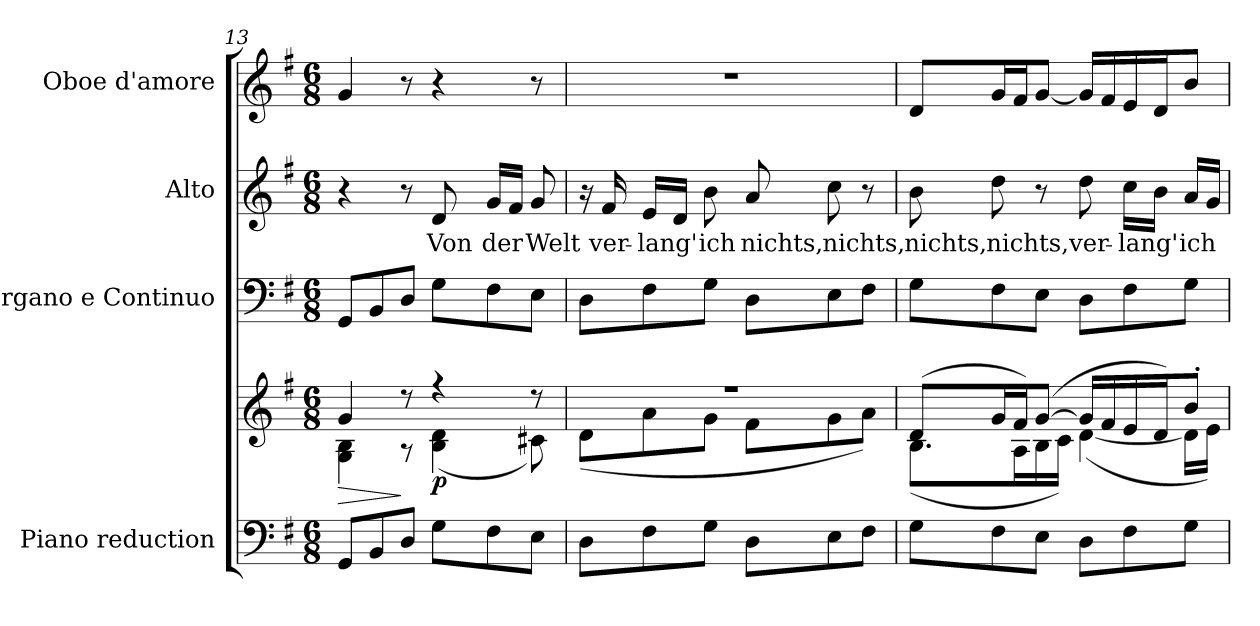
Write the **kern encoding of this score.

**kern	**kern	**dynam	**kern	**kern	**text	**kern
*part4	*part4	*part4	*part3	*part2	*part2	*part1
*staff5	*staff4	*staff4/5	*staff3	*staff2	*staff2	*staff1
*I"Piano reduction	*	*	*I"Organo e Continuo	*I"Alto	*	*I"Oboe d'amore
*I'Pno	*	*	*	*	*	*I'Ob
*clefF4	*clefG2	*	*clefF4	*clefG2	*	*clefG2
*k[f#]	*k[f#]	*	*k[f#]	*k[f#]	*	*k[f#]
*M6/8	*M6/8	*	*M6/8	*M6/8	*	*M6/8
=13	=13	=13	=13	=13	=13	=13
!	!	!LO:HP:b	!	!	!	!
*	*^	*	*	*	*	*
8GG/L	4g/	4G\ 4B\	>	8GG/L	4r	.	4g/
8BB/	.	.	.	8BB/	.	.	.
8D/J	8r	8r	]	8D/J	8r	.	8r
!	!	!	!LO:DY:b	!	!	!LO:LY:b	!
8G\L	4r	(<4B\ 4d\	p	8G\L	8d/	Von	4r
!	!	!	!	!	!	!LO:LY:b	!
8F#\	.	.	.	8F#\	16g/LL	der	.
.	.	.	.	.	16f#/JJ	.	.
!	!	!	!	!	!	!LO:LY:b	!
8E\J	8r	8c#X\)	.	8E\J	8g/	Welt	8r
=14	=14	=14	=14	=14	=14	=14	=14
8D\L	2.r	(<8d\L	.	8D\L	16r	.	2.r
!	!	!	!	!	!	!LO:LY:b	!
.	.	.	.	.	16f#/	ver-	.
!	!	!	!	!	!	!LO:LY:b	!
8F#\	.	8a\	.	8F#\	16e/LL	lang'	.
.	.	.	.	.	16d/JJ	.	.
!	!	!	!	!	!	!LO:LY:b	!
8G\J	.	8g\J	.	8G\J	8b\	ich	.
!	!	!	!	!	!	!LO:LY:b	!
8D\L	.	8f#\L	.	8D\L	8a/	nichts,	.
!	!	!	!	!	!	!LO:LY:b	!
8E\	.	8g\	.	8E\	8cc\	nichts,	.
8F#\J	.	8a\J)	.	8F#\J	8r	.	.
!!LO:PB:g=z
=15	=15	=15	=15	=15	=15	=15	=15
!	!	!	!	!	!	!LO:LY:b	!
8G\L	(>8d/L	(<8.B\L	.	8G\L	8b\	nichts,	8d/L
!	!	!	!	!	!	!LO:LY:b	!
8F#\	16g/L	.	.	8F#\	8dd\	nichts,	16g/L
.	16f#/J)	16A\L	.	.	.	.	16f#/J
8E\J	(>[8g/J	16B\	.	8E\J	8r	.	[8g/J
.	.	16c\JJ)	.	.	.	.	.
!	!	!	!	!	!	!LO:LY:b	!
8D\L	16g/LL]	(<[4d\	.	8D\L	8dd\	ver-	16g/LL]
.	16f#/	.	.	.	.	.	16f#/
!	!	!	!	!	!	!LO:LY:b	!
8F#\	16e/	.	.	8F#\	16cc\LL	lang'	16e/
.	16d/J)	.	.	.	16b\JJ	.	16d/J
!	!	!	!	!	!	!LO:LY:b	!
8G\J	8b'/J	16d\LL]	.	8G\J	16a/LL	ich	8b/J
.	.	16e\JJ)	.	.	16g/JJ	.	.
*	*v	*v	*	*	*	*	*
=	=	=	=	=	=	=
*-	*-	*-	*-	*-	*-	*-
